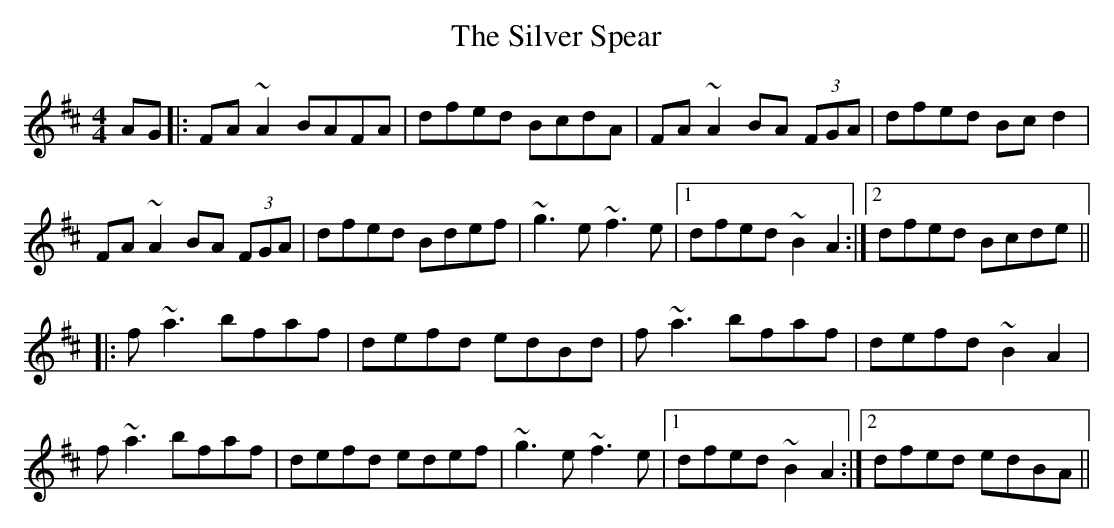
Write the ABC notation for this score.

X:1
T: The Silver Spear
M: 4/4
L: 1/8
K: Dmaj
AG|:FA ~A2 BAFA|dfed BcdA|FA ~A2 BA (3FGA|dfed Bcd2|
FA ~A2 BA (3FGA|dfed Bdef|~g3 e ~f3 e|1 dfed ~B2 A2:|2 dfed Bcde||
|:f~a3 bfaf|defd edBd|f~a3 bfaf|defd ~B2 A2|
f~a3 bfaf|defd edef|~g3 e ~f3 e|1 dfed ~B2 A2:|2 dfed edBA||
